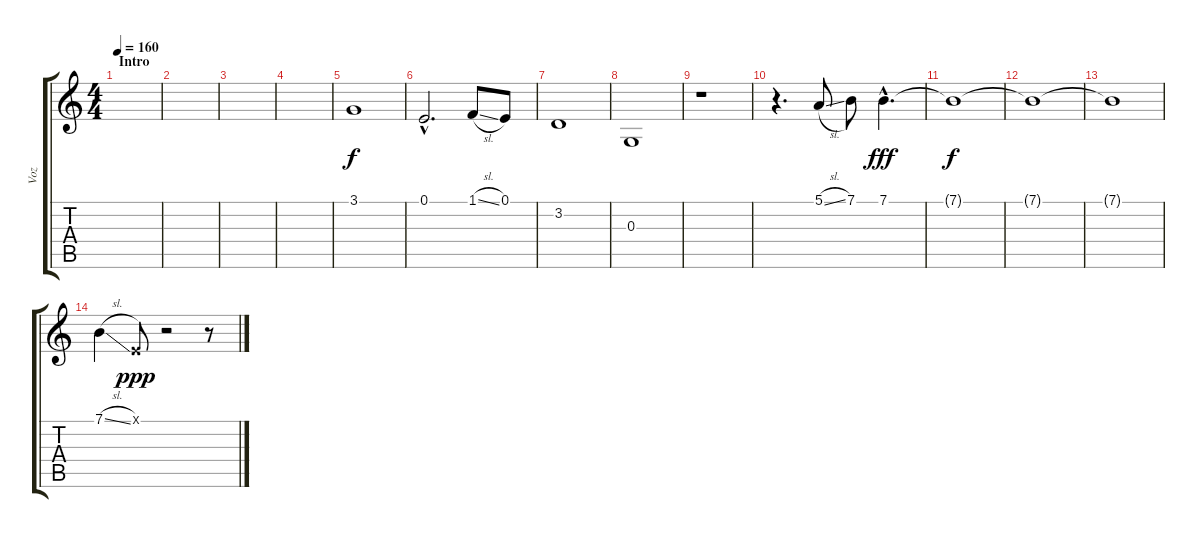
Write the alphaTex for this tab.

\track ("Voz" "Voz") {instrument harmonica}
\staff {score tabs}
\tuning (E4 B3 G3 D3 A2 E2) {hide}
\ts (4 4)
\section ("" "Intro")
\tempo 160
\clef g2
\ks c
|
|
|
|
3.1.1 |
0.1{hac}.2{d} 1.1{sl}.8 0.1.8 |
3.2.1 |
0.3.1 |
r.1 |
r.4{d} 5.1{sl}.8 7.1.8 7.1{hac}.4{d dy fff} |
7.1{t}.1{dy f} |
7.1{t}.1 |
7.1{t}.1 |
7.1{sl}.4 0.1{x}.8{dy ppp} r.2 r.8
